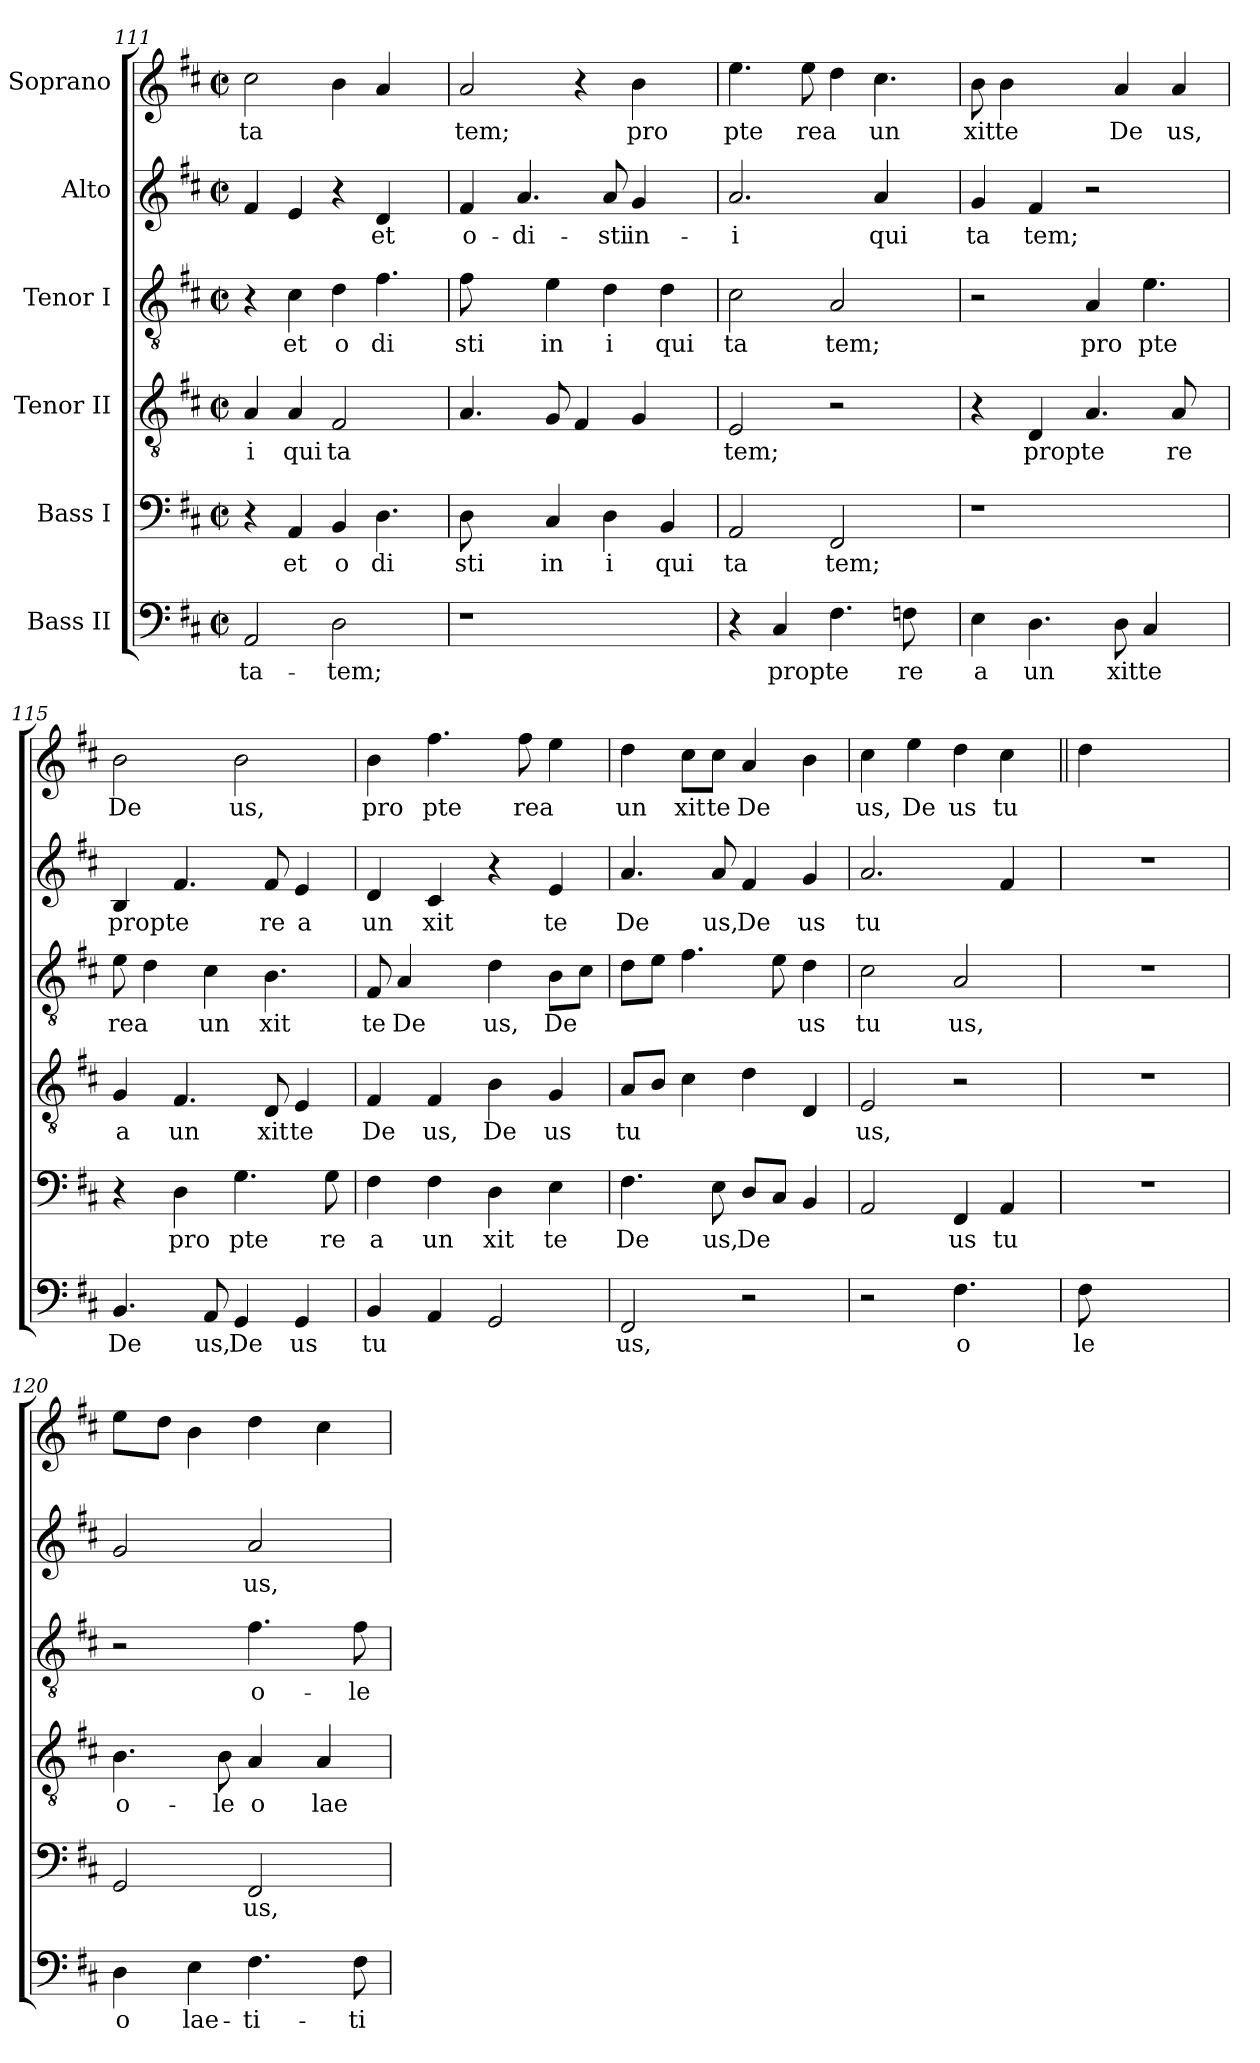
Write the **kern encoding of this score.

**kern	**text	**kern	**text	**kern	**text	**kern	**text	**kern	**text	**kern	**text
*part6	*part6	*part5	*part5	*part4	*part4	*part3	*part3	*part2	*part2	*part1	*part1
*staff6	*staff6	*staff5	*staff5	*staff4	*staff4	*staff3	*staff3	*staff2	*staff2	*staff1	*staff1
*I"Bass II	*	*I"Bass I	*	*I"Tenor II	*	*I"Tenor I	*	*I"Alto	*	*I"Soprano	*
*clefF4	*	*clefF4	*	*clefGv2	*	*clefGv2	*	*clefG2	*	*clefG2	*
*k[f#c#]	*	*k[f#c#]	*	*k[f#c#]	*	*k[f#c#]	*	*k[f#c#]	*	*k[f#c#]	*
*D:	*	*D:	*	*D:	*	*D:	*	*D:	*	*D:	*
*M2/2	*	*M2/2	*	*M2/2	*	*M2/2	*	*M2/2	*	*M2/2	*
*met(c|)	*	*met(c|)	*	*met(c|)	*	*met(c|)	*	*met(c|)	*	*met(c|)	*
=111	=111	=111	=111	=111	=111	=111	=111	=111	=111	=111	=111
!	!LO:LY:b:cj	!	!	!	!LO:LY:b:cj	!	!	!	!	!	!LO:LY:b:cj
2AA/	-ta-	4r	.	4A/	i	4r	.	4f#/	.	2cc#\	ta
!	!	!	!LO:LY:b:cj	!	!LO:LY:b:cj	!	!LO:LY:b:cj	!	!	!	!
.	.	4AA/	et	4A/	qui	4c#\	et	4e/	.	.	.
!	!LO:LY:b:cj	!	!LO:LY:b:cj	!	!LO:LY:b:cj	!	!LO:LY:b:cj	!	!	!	!
2D\	-tem;	4BB/	o	2F#/	ta	4d\	o	4r	.	4b\	.
!	!	!	!LO:LY:b:cj	!	!	!	!LO:LY:b:cj	!	!LO:LY:b:cj	!	!
.	.	4.D\	di	.	.	4.f#\	di	4d/	et	4a/	.
8ryy	.	.	.	8ryy	.	.	.	8ryy	.	8ryy	.
=112	=112	=112	=112	=112	=112	=112	=112	=112	=112	=112	=112
!	!	!	!LO:LY:b:cj	!	!	!	!LO:LY:b:cj	!	!LO:LY:b:cj	!	!LO:LY:b:cj
1r	.	8D\	sti	4.A/	.	8f#\	sti	4f#/	o-	2a/	tem;
.	.	4ryy	.	.	.	4ryy	.	.	.	.	.
!	!	!	!	!	!	!	!	!	!LO:LY:b:cj	!	!
.	.	.	.	.	.	.	.	4.a/	-di-	.	.
!	!	!	!LO:LY:b:cj	!	!	!	!LO:LY:b:cj	!	!	!	!
.	.	4C#/	in	8G/	.	4e\	in	.	.	.	.
.	.	.	.	4F#/	.	.	.	.	.	4r	.
!	!	!	!LO:LY:b:cj	!	!	!	!LO:LY:b:cj	!	!LO:LY:b:cj	!	!
.	.	4D\	i	.	.	4d\	i	8a/	-sti	.	.
!	!	!	!	!	!	!	!	!	!LO:LY:b:cj	!	!LO:LY:b:cj
.	.	.	.	4G/	.	.	.	4g/	in-	4b\	pro
!	!	!	!LO:LY:b:cj	!	!	!	!LO:LY:b:cj	!	!	!	!
.	.	4BB/	qui	.	.	4d\	qui	.	.	.	.
8ryy	.	.	.	8ryy	.	.	.	8ryy	.	8ryy	.
!!LO:LB:g=z
=113	=113	=113	=113	=113	=113	=113	=113	=113	=113	=113	=113
!	!	!	!LO:LY:b:cj	!	!LO:LY:b:cj	!	!LO:LY:b:cj	!	!LO:LY:b:cj	!	!LO:LY:b:cj
4r	.	2AA/	ta	2E/	tem;	2c#\	ta	2.a/	-i	4.ee\	pte
!	!LO:LY:b:cj	!	!	!	!	!	!	!	!	!	!
4C#/	propte	.	.	.	.	.	.	.	.	.	.
!	!	!	!	!	!	!	!	!	!	!	!LO:LY:b:cj
.	.	.	.	.	.	.	.	.	.	8ee\	rea
!	!	!	!LO:LY:b:cj	!	!	!	!LO:LY:b:cj	!	!	!	!
4.F#\	.	2FF#/	tem;	2r	.	2A/	tem;	.	.	4dd\	.
!	!	!	!	!	!	!	!	!	!LO:LY:b:cj	!	!LO:LY:b:cj
.	.	.	.	.	.	.	.	4a/	qui	4.cc#\	un
!	!LO:LY:b:cj	!	!	!	!	!	!	!	!	!	!
8Fn\	re	.	.	.	.	.	.	.	.	.	.
8ryy	.	8ryy	.	8ryy	.	8ryy	.	8ryy	.	.	.
=114	=114	=114	=114	=114	=114	=114	=114	=114	=114	=114	=114
!	!LO:LY:b:cj	!	!	!	!	!	!	!	!LO:LY:b:cj	!	!LO:LY:b:cj
4E\	a	1r	.	4r	.	2r	.	4g/	ta	8b\	xit
!	!	!	!	!	!	!	!	!	!	!	!LO:LY:b:cj
.	.	.	.	.	.	.	.	.	.	4b\	te
!	!LO:LY:b:cj	!	!	!	!LO:LY:b:cj	!	!	!	!LO:LY:b:cj	!	!
4.D\	un	.	.	4D/	propte	.	.	4f#/	tem;	.	.
.	.	.	.	.	.	.	.	.	.	4ryy	.
!	!	!	!	!	!	!	!LO:LY:b:cj	!	!	!	!
.	.	.	.	4.A/	.	4A/	pro	2r	.	.	.
!	!LO:LY:b:cj	!	!	!	!	!	!	!	!	!	!LO:LY:b:cj
8D\	xit	.	.	.	.	.	.	.	.	4a/	De
!	!LO:LY:b:cj	!	!	!	!	!	!LO:LY:b:cj	!	!	!	!
4C#/	te	.	.	.	.	4.e\	pte	.	.	.	.
!	!	!	!	!	!LO:LY:b:cj	!	!	!	!	!	!LO:LY:b:cj
.	.	.	.	8A/	re	.	.	.	.	4a/	us,
8ryy	.	8ryy	.	8ryy	.	.	.	8ryy	.	.	.
=115	=115	=115	=115	=115	=115	=115	=115	=115	=115	=115	=115
!	!LO:LY:b:cj	!	!	!	!LO:LY:b:cj	!	!LO:LY:b:cj	!	!LO:LY:b:cj	!	!LO:LY:b:cj
4.BB/	De	4r	.	4G/	a	8e\	rea	4B/	propte	2b\	De
.	.	.	.	.	.	4d\	.	.	.	.	.
!	!	!	!LO:LY:b:cj	!	!LO:LY:b:cj	!	!	!	!	!	!
.	.	4D\	pro	4.F#/	un	.	.	4.f#/	.	.	.
!	!LO:LY:b:cj	!	!	!	!	!	!LO:LY:b:cj	!	!	!	!
8AA/	us,	.	.	.	.	4c#\	un	.	.	.	.
!	!LO:LY:b:cj	!	!LO:LY:b:cj	!	!	!	!	!	!	!	!LO:LY:b:cj
4GG/	De	4.G\	pte	.	.	.	.	.	.	2b\	us,
!	!	!	!	!	!LO:LY:b:cj	!	!LO:LY:b:cj	!	!LO:LY:b:cj	!	!
.	.	.	.	8D/	xit	4.B\	xit	8f#/	re	.	.
!	!LO:LY:b:cj	!	!	!	!LO:LY:b:cj	!	!	!	!LO:LY:b:cj	!	!
4GG/	us	.	.	4E/	te	.	.	4e/	a	.	.
!	!	!	!LO:LY:b:cj	!	!	!	!	!	!	!	!
.	.	8G\	re	.	.	.	.	.	.	.	.
=116	=116	=116	=116	=116	=116	=116	=116	=116	=116	=116	=116
!	!LO:LY:b:cj	!	!LO:LY:b:cj	!	!LO:LY:b:cj	!	!LO:LY:b:cj	!	!LO:LY:b:cj	!	!LO:LY:b:cj
4BB/	tu	4F#\	a	4F#/	De	8F#/	te	4d/	un	4b\	pro
!	!	!	!	!	!	!	!LO:LY:b:cj	!	!	!	!
.	.	.	.	.	.	4A/	De	.	.	.	.
!	!	!	!LO:LY:b:cj	!	!LO:LY:b:cj	!	!	!	!LO:LY:b:cj	!	!LO:LY:b:cj
4AA/	.	4F#\	un	4F#/	us,	.	.	4c#/	xit	4.ff#\	pte
.	.	.	.	.	.	8ryy	.	.	.	.	.
!	!	!	!LO:LY:b:cj	!	!LO:LY:b:cj	!	!LO:LY:b:cj	!	!	!	!
2GG/	.	4D\	xit	4B\	De	4d\	us,	4r	.	.	.
!	!	!	!	!	!	!	!	!	!	!	!LO:LY:b:cj
.	.	.	.	.	.	.	.	.	.	8ff#\	rea
!	!	!	!LO:LY:b:cj	!	!LO:LY:b:cj	!	!LO:LY:b	!	!LO:LY:b:cj	!	!
.	.	4E\	te	4G/	us	8B\L	De	4e/	te	4ee\	.
.	.	.	.	.	.	8c#\J	.	.	.	.	.
=117	=117	=117	=117	=117	=117	=117	=117	=117	=117	=117	=117
!	!LO:LY:b:cj	!	!LO:LY:b:cj	!	!LO:LY:b:cj	!	!	!	!LO:LY:b:cj	!	!LO:LY:b:cj
2FF#/	us,	4.F#\	De	8A/L	tu	8d\L	.	4.a/	De	4dd\	un
.	.	.	.	8B/J	.	8e\J	.	.	.	.	.
!	!	!	!	!	!	!	!	!	!	!	!LO:LY:b:cj
.	.	.	.	4c#\	.	4.f#\	.	.	.	8cc#\L	xit
!	!	!	!LO:LY:b:cj	!	!	!	!	!	!LO:LY:b:cj	!	!LO:LY:b:cj
.	.	8E\	us,	.	.	.	.	8a/	us,	8cc#\J	te
!	!	!	!LO:LY:b	!	!	!	!	!	!LO:LY:b:cj	!	!LO:LY:b
2r	.	8D/L	De	4d\	.	.	.	4f#/	De	4a/	De
.	.	8C#/J	.	.	.	8e\	.	.	.	.	.
!	!	!	!	!	!	!	!LO:LY:b:cj	!	!LO:LY:b:cj	!	!
.	.	4BB/	.	4D/	.	4d\	us	4g/	us	4b\	.
=118	=118	=118	=118	=118	=118	=118	=118	=118	=118	=118	=118
!	!	!	!	!	!LO:LY:b:cj	!	!LO:LY:b:cj	!	!LO:LY:b:cj	!	!LO:LY:b:cj
2r	.	2AA/	.	2E/	us,	2c#\	tu	2.a/	tu	4cc#\	us,
!	!	!	!	!	!	!	!	!	!	!	!LO:LY:b:cj
.	.	.	.	.	.	.	.	.	.	4ee\	De
!	!LO:LY:b:cj	!	!LO:LY:b:cj	!	!	!	!LO:LY:b:cj	!	!	!	!LO:LY:b:cj
4.F#\	o	4FF#/	us	2r	.	2A/	us,	.	.	4dd\	us
!	!	!	!LO:LY:b:cj	!	!	!	!	!	!	!	!LO:LY:b:cj
.	.	4AA/	tu	.	.	.	.	4f#/	.	4cc#\	tu
8ryy	.	.	.	.	.	.	.	.	.	.	.
=119	=119||	=119	=119||	=119	=119||	=119	=119||	=119	=119||	=119||	=119||
!	!LO:LY:b:cj	!	!	!	!	!	!	!	!	!	!
8F#\	le	1r	.	1r	.	1r	.	1r	.	4dd\	.
2..ryy	.	.	.	.	.	.	.	.	.	.	.
.	.	.	.	.	.	.	.	.	.	2.ryy	.
!!LO:PB:g=z
=120	=120	=120	=120	=120	=120	=120	=120	=120	=120	=120	=120
!	!LO:LY:b:cj	!	!	!	!LO:LY:b:cj	!	!	!	!	!	!
*	*	*^	*	*	*	*	*	*^	*	*^	*
4D\	o	2GG/	16..ryy	.	4.B\	o-	2r	.	2g/	16..ryy	.	8ee\L	32ryy	.
.	.	.	.	.	.	.	.	.	.	.	.	.	2ryy	.
.	.	.	2ryy	.	.	.	.	.	.	2ryy	.	.	.	.
.	.	.	.	.	.	.	.	.	.	.	.	8dd\J	.	.
!	!LO:LY:b:cj	!	!	!	!	!	!	!	!	!	!	!	!	!
4E\	lae-	.	.	.	.	.	.	.	.	.	.	4b\	.	.
!	!	!	!	!	!	!LO:LY:b:cj	!	!	!	!	!	!	!	!
.	.	.	.	.	8B\	-le	.	.	.	.	.	.	.	.
!	!LO:LY:b:cj	!	!	!LO:LY:b:cj	!	!LO:LY:b:cj	!	!LO:LY:b:cj	!	!	!LO:LY:b:cj	!	!	!
4.F#\	-ti-	2FF#/	.	us,	4A/	o	4.f#\	o-	2a/	.	us,	4dd\	.	.
.	.	.	.	.	.	.	.	.	.	.	.	.	4...ryy	.
.	.	.	4ryy	.	.	.	.	.	.	4ryy	.	.	.	.
!	!	!	!	!	!	!LO:LY:b:cj	!	!	!	!	!	!	!	!
.	.	.	.	.	4A/	lae-	.	.	.	.	.	4cc#\	.	.
.	.	.	8ryy	.	.	.	.	.	.	8ryy	.	.	.	.
!	!LO:LY:b:cj	!	!	!	!	!	!	!LO:LY:b:cj	!	!	!	!	!	!
8F#\	-ti-	.	.	.	.	.	8f#\	-le-	.	.	.	.	.	.
.	.	.	64ryy	.	.	.	.	.	.	64ryy	.	.	.	.
*	*	*	*	*	*	*	*	*	*v	*v	*	*	*	*
*	*	*v	*v	*	*	*	*	*	*	*	*v	*v	*
=	=	=	=	=	=	=	=	=	=	=	=
*-	*-	*-	*-	*-	*-	*-	*-	*-	*-	*-	*-
